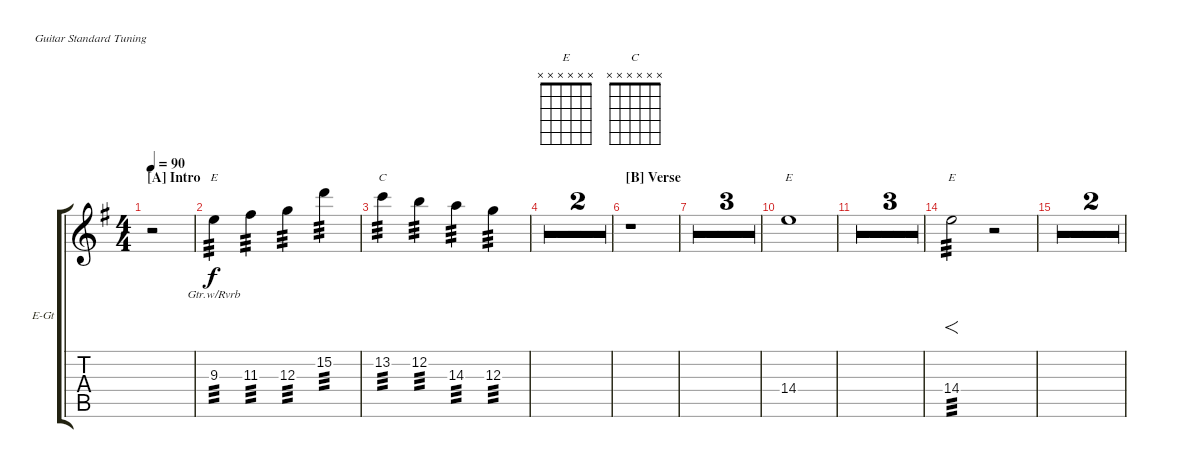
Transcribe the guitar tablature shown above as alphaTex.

\defaultSystemsLayout 4
\bracketExtendMode groupsimilarinstruments
\firstSystemTrackNameOrientation horizontal
\otherSystemsTrackNameOrientation horizontal
\track ("Jamie Cook Gtr.2" "E-Gt") {multiBarRest instrument electricguitarclean}
\staff {score tabs}
\tuning (E4 B3 G3 D3 A2 E2)
\chord ("E" x x x x x x)
\chord ("C" x x x x x x)
\ts (4 4)
\section ("A" "Intro")
\ac
\tempo 90
\clef g2
\ks g
r.2{dy f instrument electricguitarclean} |
9.3.4{ch "E" lyrics (0 "Gtr.w/Rvrb") lyrics (1 "") lyrics (2 "") lyrics (3 "") lyrics (4 "") tp 3} 11.3.4{tp 3} 12.3.4{tp 3} 15.2.4{tp 3} |
13.2.4{ch "C" tp 3} 12.2.4{tp 3} 14.3.4{tp 3} 12.3.4{tp 3} |
\simile firstofdouble
|
\simile secondofdouble
|
\section ("B" "Verse")
\simile none
r.1 |
r.1 |
r.1 |
r.1 |
14.4.1{ch "E"} |
r.1 |
r.1 |
r.1 |
14.4.2{f ch "E" tp 3} r.2 |
r.1 |
r.1
